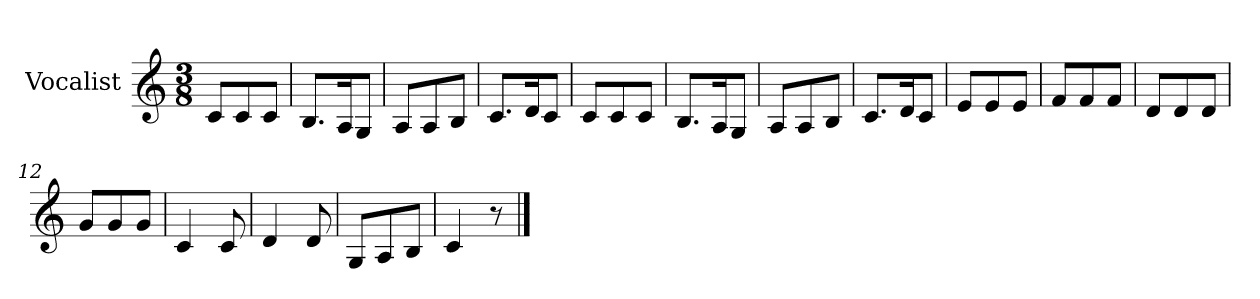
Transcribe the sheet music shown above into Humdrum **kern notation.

**kern
*part1
*staff1
*I"Vocalist
*k[]
*C:
*M3/8
=1
8cL
8c
8cJ
=2
8.BL
16AK
8GJ
=3
8AL
8A
8BJ
=4
8.cL
16dK
8cJ
=5
8cL
8c
8cJ
=6
8.BL
16AK
8GJ
=7
8AL
8A
8BJ
=8
8.cL
16dK
8cJ
=9
8eL
8e
8eJ
=10
8fL
8f
8fJ
=11
8dL
8d
8dJ
=12
8gL
8g
8gJ
=13
4c
8c
=14
4d
8d
=15
8GL
8A
8BJ
=16
4c
8r
==
*-
